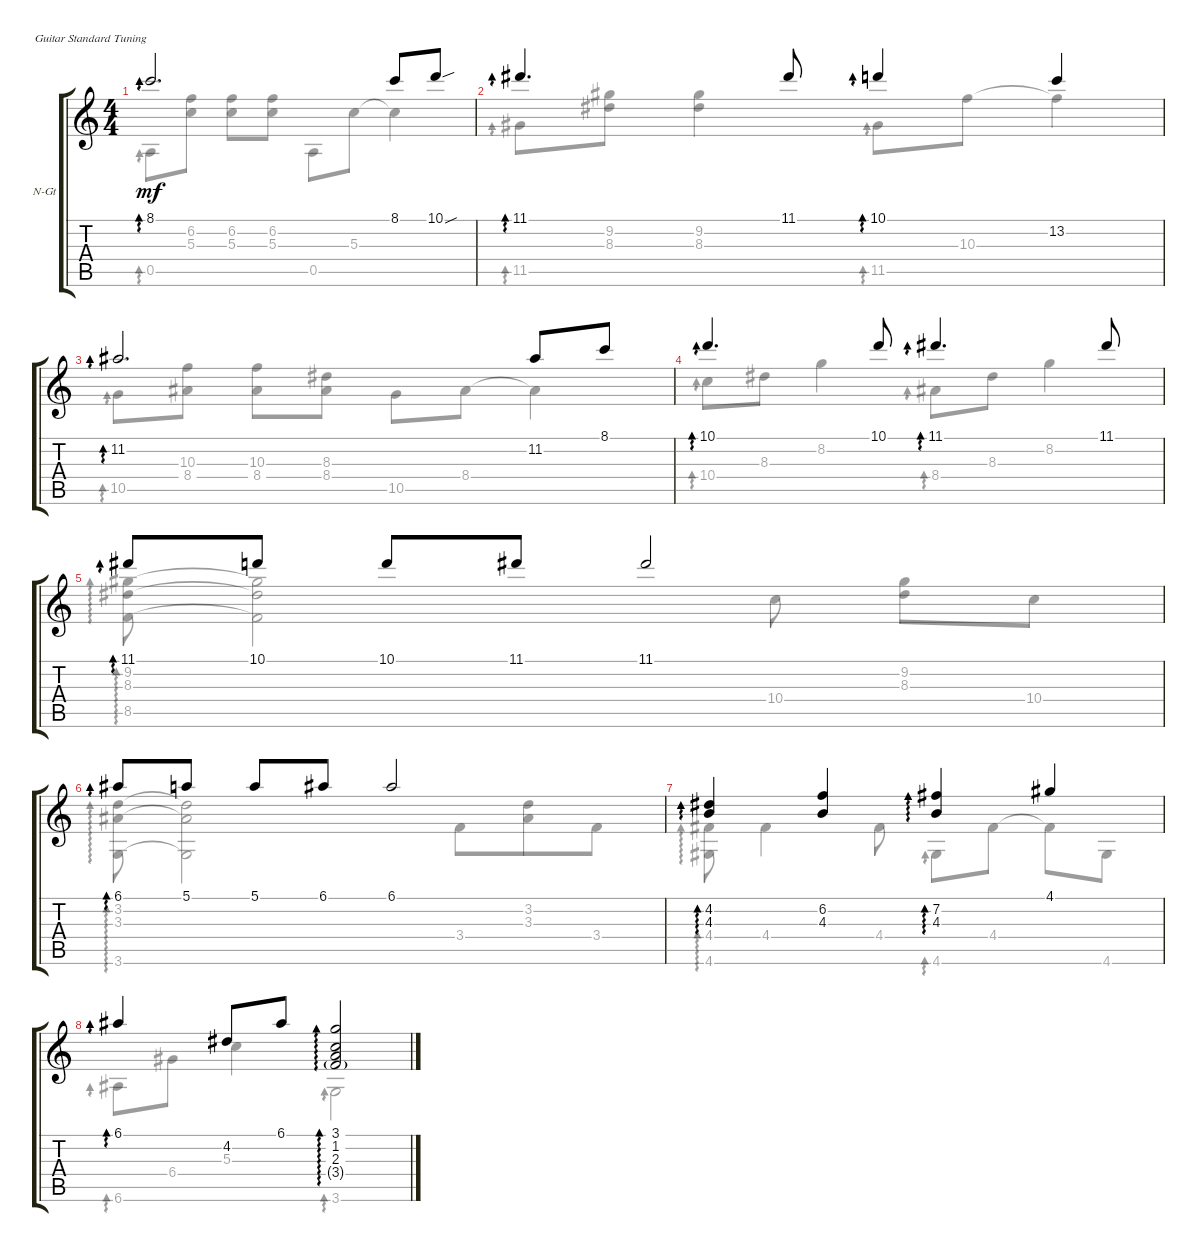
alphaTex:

\defaultSystemsLayout 4
\bracketExtendMode groupsimilarinstruments
\firstSystemTrackNameOrientation horizontal
\otherSystemsTrackNameOrientation horizontal
\track ("Nylon Guitar" "N-Gt") {instrument acousticguitarnylon}
\staff {score tabs}
\tuning (E4 B3 G3 D3 A2 E2)
\voice
\ts (4 4)
\tempo (70 hide)
\clef g2
\ks c
8.1.2{d ad 0 dy mf} 8.1.8 10.1{sou}.8 |
11.1.4{d ad 0} 11.1.8 10.1.4{ad 0} 13.2.4 |
11.2.2{d ad 0} 11.2.8 8.1.8 |
10.1.4{d ad 0} 10.1.8 11.1.4{d ad 0} 11.1.8 |
11.1.8{ad 0} 10.1.8 10.1.8 11.1.8 11.1.2 |
6.1.8{ad 0} 5.1.8 5.1.8 6.1.8 6.1.2 |
(4.3 4.2).4{ad 0} (6.2 4.3).4 (7.2 4.3).4{ad 0} 4.1.4 |
6.1.4{ad 0} 4.2.8 6.1.8 (3.1 1.2 2.3 3.4{g}).2{ad 0}
\voice
\clef g2
\ottava regular
\simile none
\ks c
0.5.8{ad 0 dy mf} (6.2 5.3).8 (6.2 5.3).8 (6.2 5.3).8 0.5.8 5.3.8 5.3{t}.4 |
11.5.8{ad 0} (8.3 9.2).8 (9.2 8.3).4 11.5.8{ad 0} 10.3.8 10.3{t}.4 |
10.5.8{ad 0} (8.4 10.3).8 (8.4 10.3).8 (8.4 8.3).8 10.5.8 8.4.8 8.4{t}.4 |
10.4.8{ad 0} 8.3.8 8.2.4 8.4.8{ad 0} 8.3.8 8.2.4 |
(9.2 8.3 8.5).8{ad 0} (9.2{t} 8.3{t} 8.5{t}).2 10.4.8 (8.3 9.2).8 10.4.8 |
(3.2 3.3 3.6).8{ad 0} (3.2{t} 3.3{t} 3.6{t}).2 3.4.8{beam merge} (3.3 3.2).8 3.4.8 |
(4.4 4.6).8{ad 0} 4.4.4 4.4.8 4.6.8{ad 0} 4.4.8 4.4{t}.8 4.6.8 |
6.6.8{ad 0} 6.4.8 5.3.4 3.6.2{ad 0}
